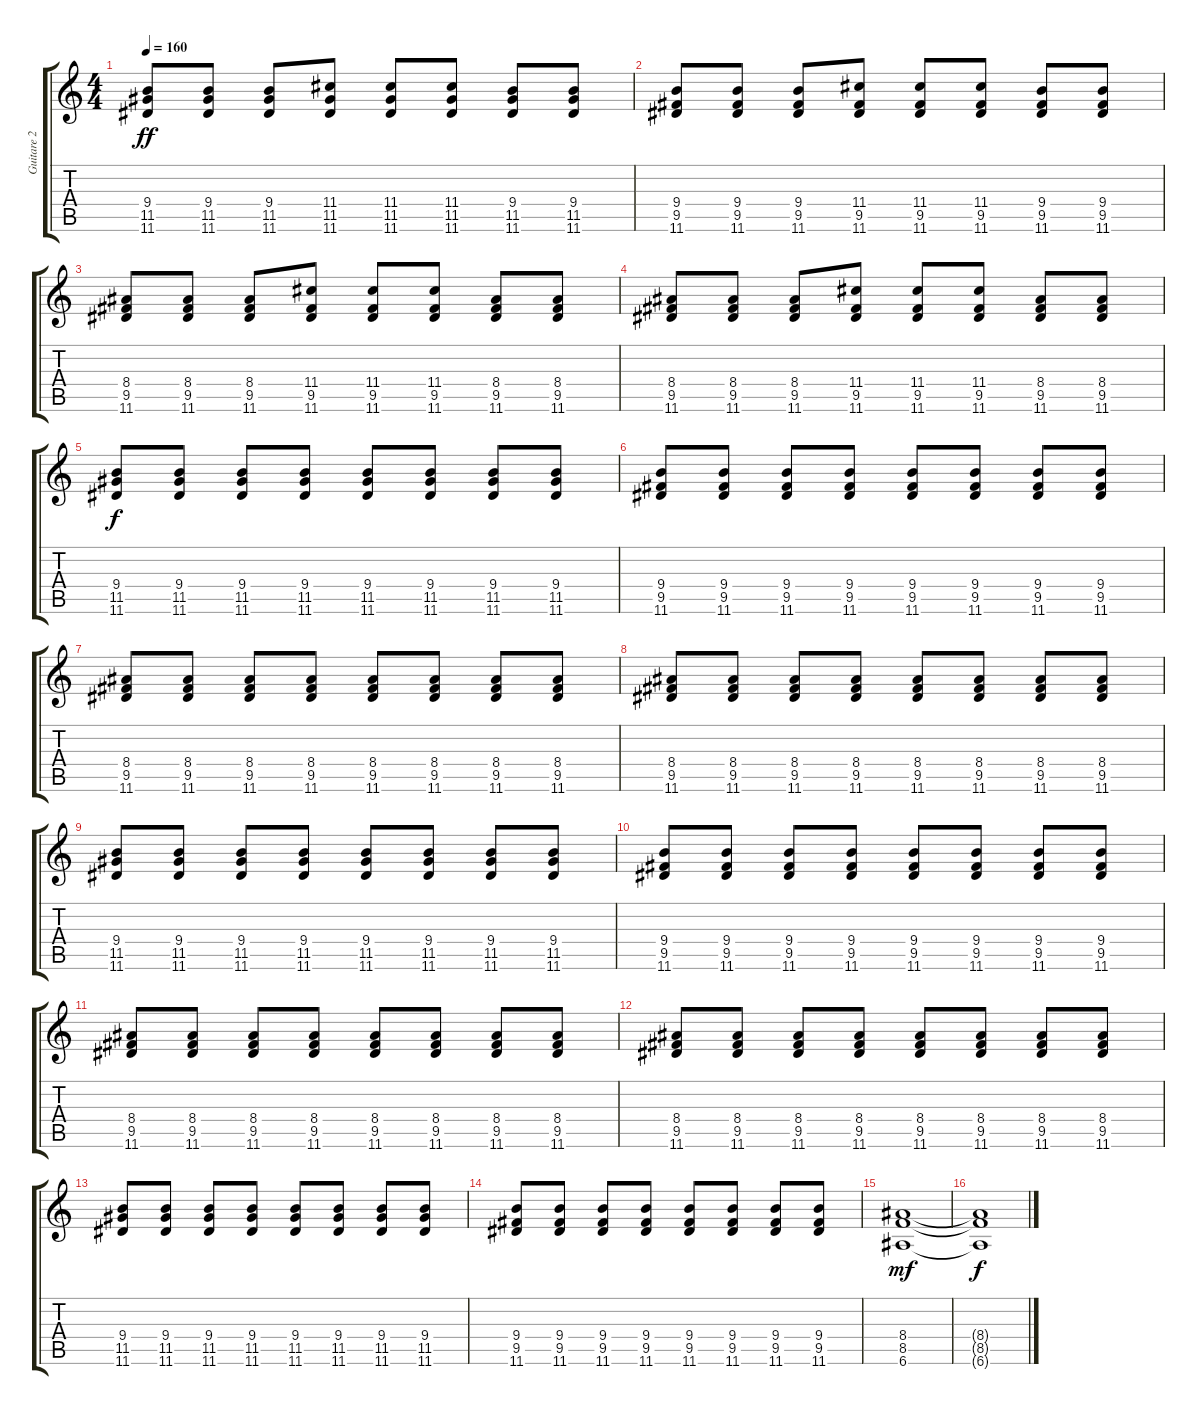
\track ("Guitare 2" "Guitare 2") {instrument electricguitarclean}
\staff {score tabs}
\tuning (E4 B3 G3 D3 A2 E2) {hide}
\ts (4 4)
\tempo 160
\clef g2
\ks c
(9.4 11.5 11.6).8{dy ff volume 11 instrument distortionguitar} (9.4 11.5 11.6).8 (9.4 11.5 11.6).8 (11.4 11.5 11.6).8 (11.4 11.5 11.6).8 (11.4 11.5 11.6).8 (9.4 11.5 11.6).8 (9.4 11.5 11.6).8 |
(9.4 9.5 11.6).8 (9.4 9.5 11.6).8 (9.4 9.5 11.6).8 (11.4 9.5 11.6).8 (11.4 9.5 11.6).8 (11.4 9.5 11.6).8 (9.4 9.5 11.6).8 (9.4 9.5 11.6).8 |
(8.4 9.5 11.6).8 (8.4 9.5 11.6).8 (8.4 9.5 11.6).8 (11.4 9.5 11.6).8 (11.4 9.5 11.6).8 (11.4 9.5 11.6).8 (8.4 9.5 11.6).8 (8.4 9.5 11.6).8 |
(8.4 9.5 11.6).8 (8.4 9.5 11.6).8 (8.4 9.5 11.6).8 (11.4 9.5 11.6).8 (11.4 9.5 11.6).8 (11.4 9.5 11.6).8 (8.4 9.5 11.6).8 (8.4 9.5 11.6).8 |
(9.4 11.5 11.6).8{dy f volume 11 instrument distortionguitar} (9.4 11.5 11.6).8 (9.4 11.5 11.6).8 (9.4 11.5 11.6).8 (9.4 11.5 11.6).8 (9.4 11.5 11.6).8 (9.4 11.5 11.6).8 (9.4 11.5 11.6).8 |
(9.4 9.5 11.6).8 (9.4 9.5 11.6).8 (9.4 9.5 11.6).8 (9.4 9.5 11.6).8 (9.4 9.5 11.6).8 (9.4 9.5 11.6).8 (9.4 9.5 11.6).8 (9.4 9.5 11.6).8 |
(8.4 9.5 11.6).8 (8.4 9.5 11.6).8 (8.4 9.5 11.6).8 (8.4 9.5 11.6).8 (8.4 9.5 11.6).8 (8.4 9.5 11.6).8 (8.4 9.5 11.6).8 (8.4 9.5 11.6).8 |
(8.4 9.5 11.6).8 (8.4 9.5 11.6).8 (8.4 9.5 11.6).8 (8.4 9.5 11.6).8 (8.4 9.5 11.6).8 (8.4 9.5 11.6).8 (8.4 9.5 11.6).8 (8.4 9.5 11.6).8 |
(9.4 11.5 11.6).8{volume 11 instrument distortionguitar} (9.4 11.5 11.6).8 (9.4 11.5 11.6).8 (9.4 11.5 11.6).8 (9.4 11.5 11.6).8 (9.4 11.5 11.6).8 (9.4 11.5 11.6).8 (9.4 11.5 11.6).8 |
(9.4 9.5 11.6).8 (9.4 9.5 11.6).8 (9.4 9.5 11.6).8 (9.4 9.5 11.6).8 (9.4 9.5 11.6).8 (9.4 9.5 11.6).8 (9.4 9.5 11.6).8 (9.4 9.5 11.6).8 |
(8.4 9.5 11.6).8 (8.4 9.5 11.6).8 (8.4 9.5 11.6).8 (8.4 9.5 11.6).8 (8.4 9.5 11.6).8 (8.4 9.5 11.6).8 (8.4 9.5 11.6).8 (8.4 9.5 11.6).8 |
(8.4 9.5 11.6).8 (8.4 9.5 11.6).8 (8.4 9.5 11.6).8 (8.4 9.5 11.6).8 (8.4 9.5 11.6).8 (8.4 9.5 11.6).8 (8.4 9.5 11.6).8 (8.4 9.5 11.6).8 |
(9.4 11.5 11.6).8{volume 11 instrument distortionguitar} (9.4 11.5 11.6).8 (9.4 11.5 11.6).8 (9.4 11.5 11.6).8 (9.4 11.5 11.6).8 (9.4 11.5 11.6).8 (9.4 11.5 11.6).8 (9.4 11.5 11.6).8 |
(9.4 9.5 11.6).8 (9.4 9.5 11.6).8 (9.4 9.5 11.6).8 (9.4 9.5 11.6).8 (9.4 9.5 11.6).8 (9.4 9.5 11.6).8 (9.4 9.5 11.6).8 (9.4 9.5 11.6).8 |
(8.4 8.5 6.6).1{dy mf} |
(8.4{t} 8.5{t} 6.6{t}).1{dy f}
